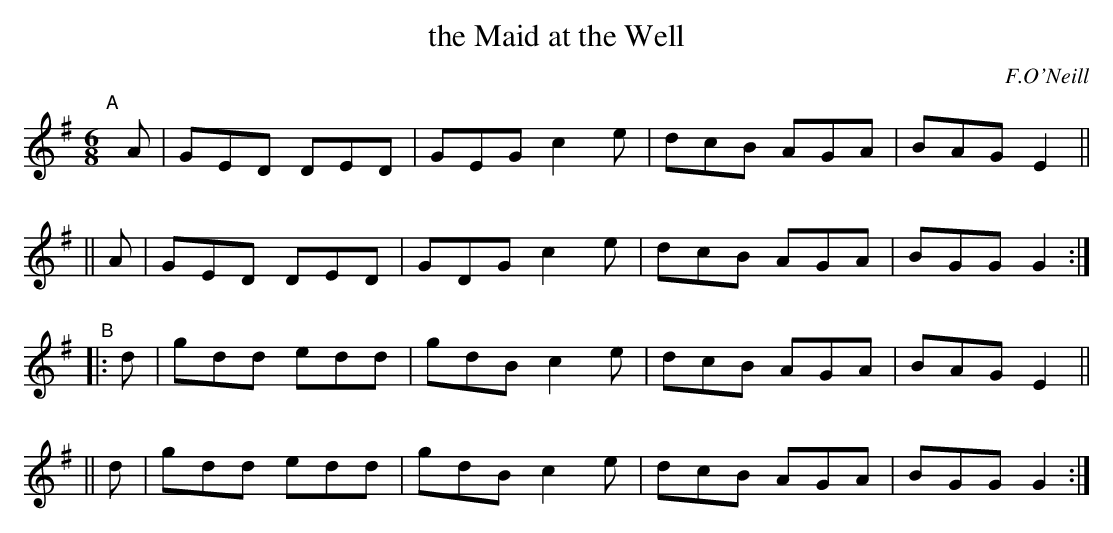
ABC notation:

X:1
T: the Maid at the Well
O: F.O'Neill
M: 6/8
L: 1/8
K: G
"^A"\
[|]A | GED DED | GEG c2e | dcB AGA | BAG E2 ||
|| A | GED DED | GDG c2e | dcB AGA | BGG G2 :|
"^B"\
|: d | gdd edd | gdB c2e | dcB AGA | BAG E2 ||
|| d | gdd edd | gdB c2e | dcB AGA | BGG G2 :|
